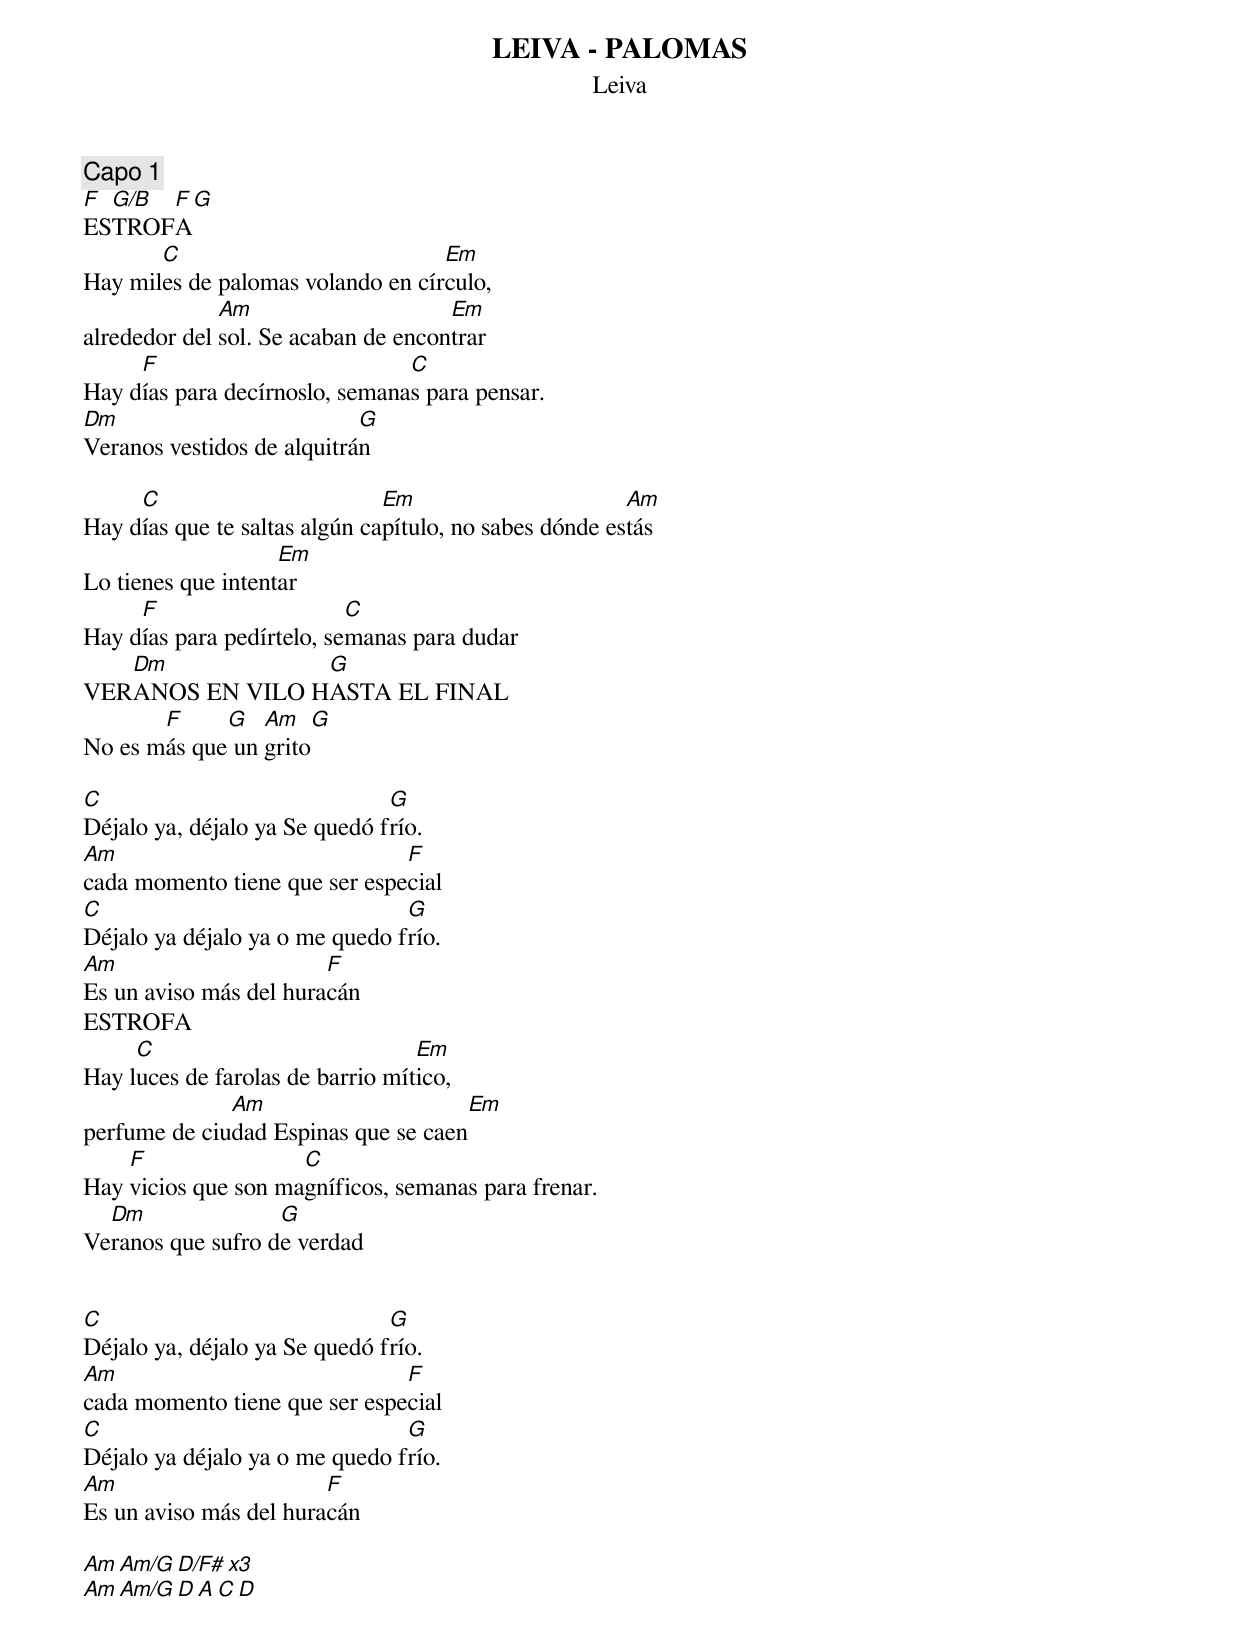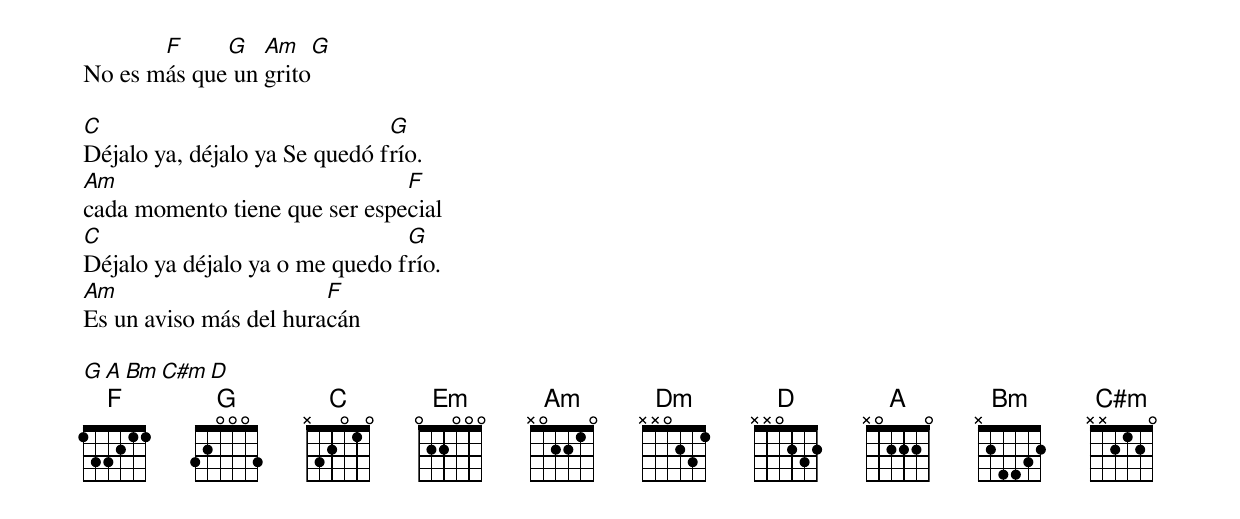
LEIVA - PALOMAS
Leiva
Capo 1
F G/B F G
ESTROFA
       C                           Em
Hay miles de palomas volando en círculo,
              Am                     Em
alrededor del sol. Se acaban de encontrar
     F               	        C
Hay días para decírnoslo, semanas para pensar.
Dm                          G
Veranos vestidos de alquitrán

     C                         Em                       Am
Hay días que te saltas algún capítulo, no sabes dónde estás
                    Em
Lo tienes que intentar
     F                     C
Hay días para pedírtelo, semanas para dudar
   Dm            G
VERANOS EN VILO HASTA EL FINAL
       F     G   Am       G
No es más que un grito

C                              G
Déjalo ya, déjalo ya Se quedó frío.
Am                             F
cada momento tiene que ser especial
C                               G
Déjalo ya déjalo ya o me quedo frío.
Am                      F
Es un aviso más del huracán
ESTROFA
     C                            Em
Hay luces de farolas de barrio mítico,
              Am	                 Em
perfume de ciudad Espinas que se caen
    F                C
Hay vicios que son magníficos, semanas para frenar.
  Dm               G
Veranos que sufro de verdad


C                              G
Déjalo ya, déjalo ya Se quedó frío.
Am                             F
cada momento tiene que ser especial
C                               G
Déjalo ya déjalo ya o me quedo frío.
Am                      F
Es un aviso más del huracán

Am Am/G D/F# x3
Am Am/G D A C D

       F     G   Am       G
No es más que un grito

C                              G
Déjalo ya, déjalo ya Se quedó frío.
Am                             F
cada momento tiene que ser especial
C                               G
Déjalo ya déjalo ya o me quedo frío.
Am                      F
Es un aviso más del huracán

G A Bm C#m D
